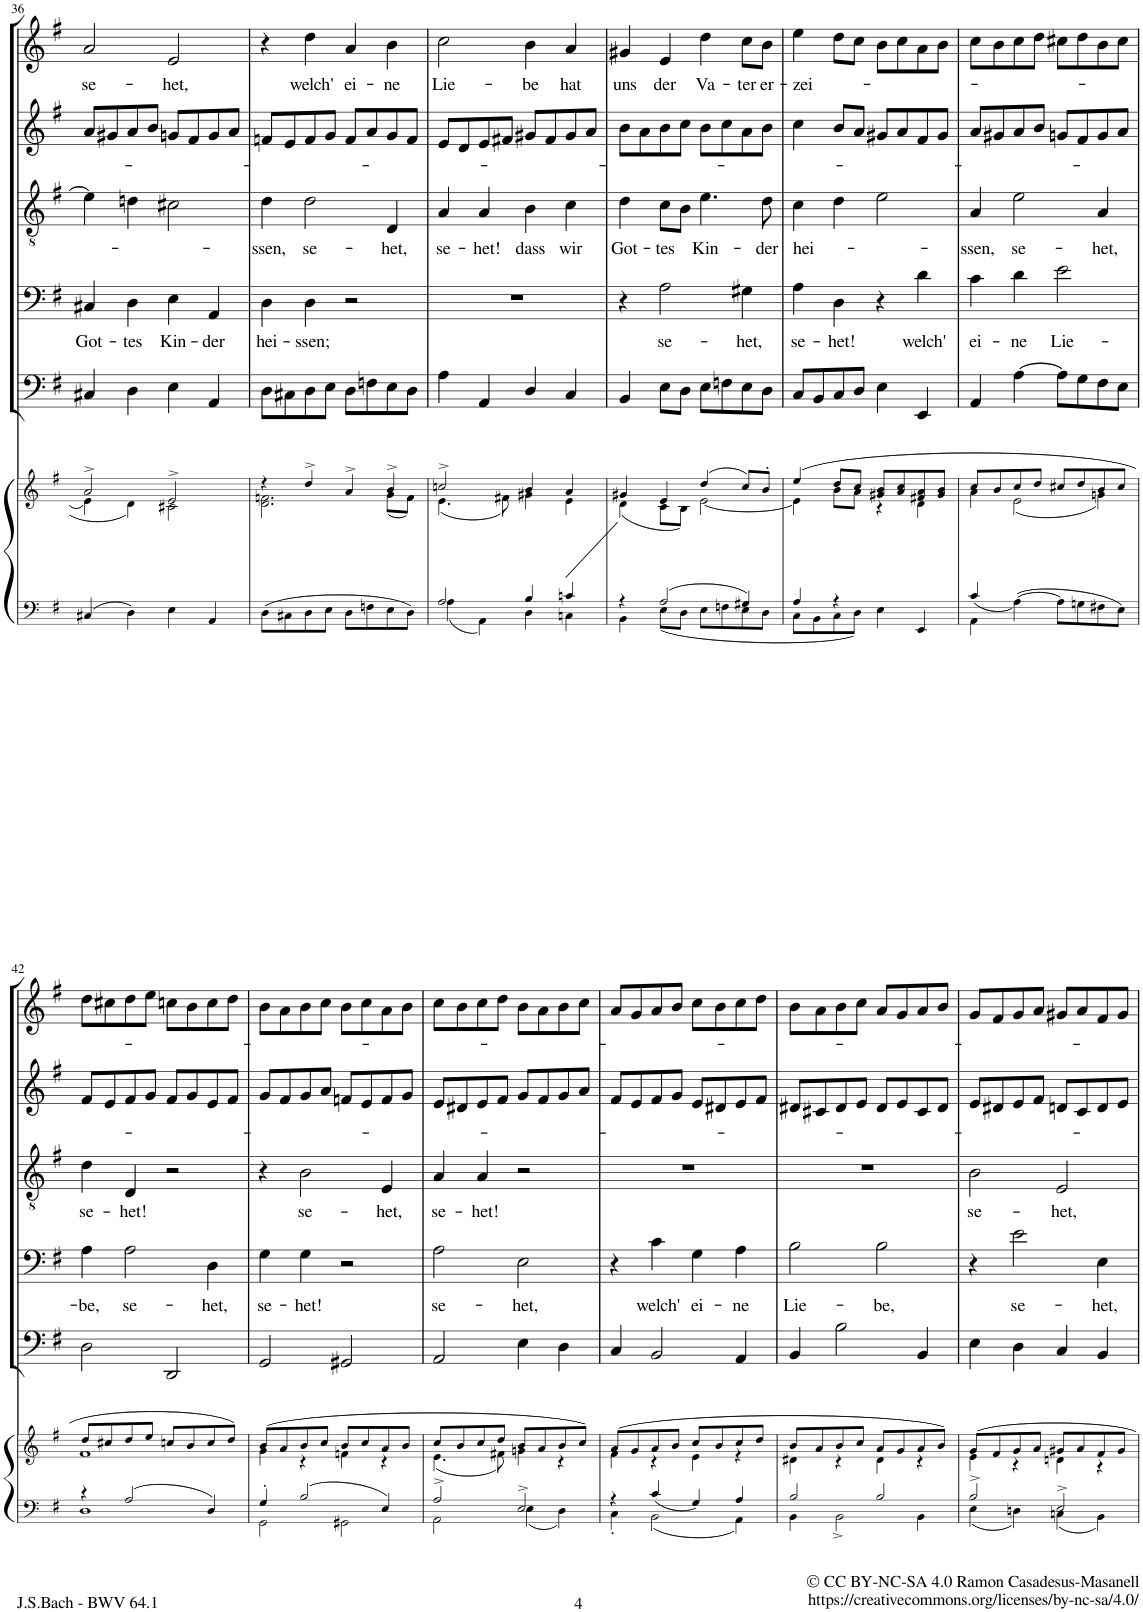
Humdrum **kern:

**kern	**kern	**kern	**kern	**text	**kern	**text	**kern	**kern	**text
*part6	*part6	*part5	*part4	*part4	*part3	*part3	*part2	*part1	*part1
*staff7	*staff6	*staff5	*staff4	*staff4	*staff3	*staff3	*staff2	*staff1	*staff1
*I"Piano reduction	*	*I"Organo e Continuo	*I"Basso. Trombone III. col Basso.	*	*I"Tenore. Viola e Trombone II. col Tenore	*	*I"Alto. Violino II. Trombone I. coll' Alto	*I"Soprano Violino I. Cornetto col Soprano	*
*I'Pno	*	*	*	*	*	*	*	*	*
!!LO:PB:g=z
*clefF4	*clefG2	*clefF4	*clefF4	*	*clefGv2	*	*clefG2	*clefG2	*
*k[f#]	*k[f#]	*k[f#]	*k[f#]	*	*k[f#]	*	*k[f#]	*k[f#]	*
*M4/4	*M4/4	*M4/4	*M4/4	*	*M4/4	*	*M4/4	*M4/4	*
*met(c)	*met(c)	*met(c)	*met(c)	*	*met(c)	*	*met(c)	*met(c)	*
=36	=36	=36	=36	=36	=36	=36	=36	=36	=36
*	*^	*	*	*	*	*	*	*	*
!	!	!	!	!	!LO:LY:b	!	!	!	!	!LO:LY:b
4C#X/	2a^/	4e\]	4C#X/	4C#X/	Got-	4e\]	.	8a/L	2a/	se-
.	.	.	.	.	.	.	.	8g#X/	.	.
!	!	!	!	!	!LO:LY:b	!	!	!	!	!
4D\	.	4d\	4D\	4D\	tes	4dn\	.	8a/	.	.
.	.	.	.	.	.	.	.	8b/J	.	.
!	!	!	!	!	!LO:LY:b	!	!	!	!	!LO:LY:b
4E\	2e^/	2c#X\	4E\	4E\	Kin-	2c#X\	.	8gn/L	2e/	het,
.	.	.	.	.	.	.	.	8f#/	.	.
!	!	!	!	!	!LO:LY:b	!	!	!	!	!
4AA/	.	.	4AA/	4AA/	der	.	.	8g/	.	.
.	.	.	.	.	.	.	.	8a/J	.	.
=37	=37	=37	=37	=37	=37	=37	=37	=37	=37	=37
!	!	!	!	!	!LO:LY:b	!	!LO:LY:b	!	!	!
8D\L	4r	2.d\ 2.fn\	8D\L	4D\	hei-	4d\	ssen,	8fn/L	4r	.
8C#X\	.	.	8C#X\	.	.	.	.	8e/	.	.
!	!	!	!	!	!LO:LY:b	!	!LO:LY:b	!	!	!LO:LY:b
8D\	4dd^/	.	8D\	4D\	ssen;	2d\	se-	8f/	4dd\	welch'
8E\J	.	.	8E\J	.	.	.	.	8g/J	.	.
!	!	!	!	!	!	!	!	!	!	!LO:LY:b
8D\L	4a^/	.	8D\L	2r	.	.	.	8f/L	4a/	ei-
8Fn\	.	.	8Fn\	.	.	.	.	8a/	.	.
!	!	!	!	!	!	!	!LO:LY:b	!	!	!LO:LY:b
8E\	4b^/	(8g\L	8E\	.	.	4D/	het,	8g/	4b\	ne
8D\J	.	8f\J)	8D\J	.	.	.	.	8f/J	.	.
=38	=38	=38	=38	=38	=38	=38	=38	=38	=38	=38
*^	*	*	*	*	*	*	*	*	*	*
!	!	!	!	!	!	!	!	!LO:LY:b	!	!	!LO:LY:b
2A/	4A\	2ccn^/	(4.e\	4A\	1r	.	4A/	se-	8e/L	2cc\	Lie-
.	.	.	.	.	.	.	.	.	8d/	.	.
!	!	!	!	!	!	!	!	!LO:LY:b	!	!	!
.	4AA\	.	.	4AA/	.	.	4A/	het!	8e/	.	.
.	.	.	8f#X\)	.	.	.	.	.	8f#X/J	.	.
!	!	!	!	!	!	!	!	!LO:LY:b	!	!	!LO:LY:b
4B/	4D\	4b/	4g#X\	4D/	.	.	4B\	dass	8g#X/L	4b\	be
.	.	.	.	.	.	.	.	.	8f#/	.	.
!	!	!	!	!	!	!	!	!LO:LY:b	!	!	!LO:LY:b
4cn/	4Cn\	4a/	4e\	4C/	.	.	4c\	wir	8g#/	4a/	hat
.	.	.	.	.	.	.	.	.	8a/J	.	.
=39	=39	=39	=39	=39	=39	=39	=39	=39	=39	=39	=39
!	!	!	!	!	!	!	!	!LO:LY:b	!	!	!LO:LY:b
4r	4BB\	4g#X/	(4d\	4BB/	4r	.	4d\	Got-	8b\L	4g#X/	uns
.	.	.	.	.	.	.	.	.	8a\	.	.
!	!	!	!	!	!	!LO:LY:b	!	!LO:LY:b	!	!	!LO:LY:b
2A/	8E\L	4e/	8c\L	8E\L	2A\	se-	8c\L	tes	8b\	4e/	der
.	8D\J	.	8B\J)	8D\J	.	.	8B\J	.	8cc\J	.	.
!	!	!	!	!	!	!	!	!LO:LY:b	!	!	!LO:LY:b
.	8E\L	(4dd/	[2e\	8E\L	.	.	4.e\	Kin-	8b\L	4dd\	Va-
.	8Fn\	.	.	8Fn\	.	.	.	.	8cc\	.	.
!	!	!	!	!	!	!LO:LY:b	!	!	!	!	!LO:LY:b
4G#X/	8E\	8cc/L)	.	8E\	4G#X\	het,	.	.	8a\	8cc\L	ter
!	!	!	!	!	!	!	!	!LO:LY:b	!	!	!LO:LY:b
.	8D\J	8b'/J	.	8D\J	.	.	8d\	der	8b\J	8b\J	er-
=40	=40	=40	=40	=40	=40	=40	=40	=40	=40	=40	=40
!	!	!	!	!	!	!LO:LY:b	!	!LO:LY:b	!	!	!LO:LY:b
4A/	8C\L	(4ee/	4e\]	8C/L	4A\	se-	4c\	hei-	4cc\	4ee\	zei-
.	8BB\	.	.	8BB/	.	.	.	.	.	.	.
!	!	!	!	!	!	!LO:LY:b	!	!	!	!	!
4r	8C\	8dd/L	8b\L	8C/	4D\	het!	4d\	.	8b/L	8dd\L	.
.	8D\J	8cc/J	8a\J	8D/J	.	.	.	.	8a/J	8cc\J	.
4ryy	4E\	8g#X/ 8b/L	4r	4E\	4r	.	2e\	.	8g#X/L	8b\L	.
.	.	8a/ 8cc/	.	.	.	.	.	.	8a/	8cc\	.
!	!	!	!	!	!	!LO:LY:b	!	!	!	!	!
4EE/	4ryy	8f#X/ 8a/	4d\	4EE/	4d\	welch'	.	.	8f#/	8a\	.
.	.	8g#/ 8b/J	.	.	.	.	.	.	8g#/J	8b\J	.
=41	=41	=41	=41	=41	=41	=41	=41	=41	=41	=41	=41
!	!	!	!	!	!	!LO:LY:b	!	!LO:LY:b	!	!	!
4c/	4AA\	8cc/L	4a\	4AA/	4c\	ei-	4A/	-ssen,	8a/L	8cc\L	.
.	.	8b/	.	.	.	.	.	.	8g#X/	8b\	.
!	!	!	!	!	!	!LO:LY:b	!	!LO:LY:b	!	!	!
[>4A\	4ryy	8cc/	(2e\	[4A\	4d\	ne	2e\	se-	8a/	8cc\	.
.	.	8dd/J	.	.	.	.	.	.	8b/J	8dd\J	.
!	!	!	!	!	!	!LO:LY:b	!	!	!	!	!
8A\L]	2ryy	8cc#X/L	.	8A\L]	2e\	Lie-	.	.	8gn/L	8cc#X\L	.
8Gn\	.	8dd/	.	8G\	.	.	.	.	8f#/	8dd\	.
!	!	!	!	!	!	!	!	!LO:LY:b	!	!	!
8F#X\	.	8b/	4gn\)	8F#\	.	.	4A/	het,	8g/	8b\	.
8E\J	.	8cc#/J	.	8E\J	.	.	.	.	8a/J	8cc#\J	.
!!LO:LB:g=z
=42	=42	=42	=42	=42	=42	=42	=42	=42	=42	=42	=42
!	!	!	!	!	!	!LO:LY:b	!	!LO:LY:b	!	!	!
4r	1D	8dd/L	1f#	2D\	4A\	be,	4d\	se-	8f#/L	8dd\L	.
.	.	8cc#X/	.	.	.	.	.	.	8e/	8cc#X\	.
!	!	!	!	!	!	!LO:LY:b	!	!LO:LY:b	!	!	!
2A/	.	8dd/	.	.	2A\	se-	4D/	het!	8f#/	8dd\	.
.	.	8ee/J	.	.	.	.	.	.	8g/J	8ee\J	.
.	.	8ccn/L	.	2DD/	.	.	2r	.	8f#/L	8ccn\L	.
.	.	8b/	.	.	.	.	.	.	8g/	8b\	.
!	!	!	!	!	!	!LO:LY:b	!	!	!	!	!
4D/	.	8cc/	.	.	4D\	het,	.	.	8e/	8cc\	.
.	.	8dd/J)	.	.	.	.	.	.	8f#/J	8dd\J	.
=43	=43	=43	=43	=43	=43	=43	=43	=43	=43	=43	=43
!	!	!	!	!	!	!LO:LY:b	!	!	!	!	!
4G'/	2GG\	(8b/L	4g\	2GG/	4G\	se-	4r	.	8g/L	8b\L	.
.	.	8a/	.	.	.	.	.	.	8f#/	8a\	.
!	!	!	!	!	!	!LO:LY:b	!	!LO:LY:b	!	!	!
2B/	.	8b/	4r	.	4G\	het!	2B\	se-	8g/	8b\	.
.	.	8cc/J	.	.	.	.	.	.	8a/J	8cc\J	.
.	2GG#X\	8b/L	4fn\	2GG#X/	2r	.	.	.	8fn/L	8b\L	.
.	.	8cc/	.	.	.	.	.	.	8e/	8cc\	.
!	!	!	!	!	!	!	!	!LO:LY:b	!	!	!
4E/	.	8a/	4r	.	.	.	4E/	het,	8f/	8a\	.
.	.	8b/J	.	.	.	.	.	.	8g/J	8b\J	.
=44	=44	=44	=44	=44	=44	=44	=44	=44	=44	=44	=44
!	!	!	!	!	!	!LO:LY:b	!	!LO:LY:b	!	!	!
2A^/	2AA\	8cc/L	(4.e\	2AA/	2A\	se-	4A/	se-	8e/L	8cc\L	.
.	.	8b/	.	.	.	.	.	.	8d#X/	8b\	.
!	!	!	!	!	!	!	!	!LO:LY:b	!	!	!
.	.	8cc/	.	.	.	.	4A/	het!	8e/	8cc\	.
.	.	8dd/J	8f#X\)	.	.	.	.	.	8f#/J	8dd\J	.
!	!	!	!	!	!	!LO:LY:b	!	!	!	!	!
2E^/	4E\	8b/L	4gn\	4E\	2E\	het,	2r	.	8g/L	8b\L	.
.	.	8a/	.	.	.	.	.	.	8f#/	8a\	.
.	4D\	8b/	4r	4D\	.	.	.	.	8g/	8b\	.
.	.	8cc/J)	.	.	.	.	.	.	8a/J	8cc\J	.
=45	=45	=45	=45	=45	=45	=45	=45	=45	=45	=45	=45
4r	4C'\	(8a/L	4f#\	4C/	4r	.	1r	.	8f#/L	8a/L	.
.	.	8g/	.	.	.	.	.	.	8e/	8g/	.
!	!	!	!	!	!	!LO:LY:b	!	!	!	!	!
4c/	2BB\	8a/	4r	2BB/	4c\	welch'	.	.	8f#/	8a/	.
.	.	8b/J	.	.	.	.	.	.	8g/J	8b/J	.
!	!	!	!	!	!	!LO:LY:b	!	!	!	!	!
4G/	.	8cc/L	4e\	.	4G\	ei-	.	.	8e/L	8cc\L	.
.	.	8b/	.	.	.	.	.	.	8d#X/	8b\	.
!	!	!	!	!	!	!LO:LY:b	!	!	!	!	!
4A/	4AA\	8cc/	4r	4AA/	4A\	ne	.	.	8e/	8cc\	.
.	.	8dd/J	.	.	.	.	.	.	8f#/J	8dd\J	.
=46	=46	=46	=46	=46	=46	=46	=46	=46	=46	=46	=46
!	!	!	!	!	!	!LO:LY:b	!	!	!	!	!
2B/	4BB\	8b/L	4d#X\	4BB/	2B\	Lie-	1r	.	8d#X/L	8b\L	.
.	.	8a/	.	.	.	.	.	.	8c#X/	8a\	.
.	2BB^\	8b/	4r	2B\	.	.	.	.	8d#/	8b\	.
.	.	8cc/J	.	.	.	.	.	.	8e/J	8cc\J	.
!	!	!	!	!	!	!LO:LY:b	!	!	!	!	!
2B/	.	8a/L	4d#\	.	2B\	be,	.	.	8d#/L	8a/L	.
.	.	8g/	.	.	.	.	.	.	8e/	8g/	.
.	4BB\	8a/	4r	4BB/	.	.	.	.	8c#/	8a/	.
.	.	8b/J)	.	.	.	.	.	.	8d#/J	8b/J	.
=47	=47	=47	=47	=47	=47	=47	=47	=47	=47	=47	=47
!	!	!	!	!	!	!	!	!LO:LY:b	!	!	!
2B^/	4E\	8g/L	4e\	4E\	4r	.	2B\	se-	8e/L	8g/L	.
.	.	8f#/	.	.	.	.	.	.	8d#X/	8f#/	.
!	!	!	!	!	!	!LO:LY:b	!	!	!	!	!
.	4Dn\	8g/	4r	4D\	2e\	se-	.	.	8e/	8g/	.
.	.	8a/J	.	.	.	.	.	.	8f#/J	8a/J	.
!	!	!	!	!	!	!	!	!LO:LY:b	!	!	!
2E^/	4Cn\	8g#X/L	4dn\	4C/	.	.	2E/	het,	8dn/L	8g#X/L	.
.	.	8a/	.	.	.	.	.	.	8c/	8a/	.
!	!	!	!	!	!	!LO:LY:b	!	!	!	!	!
.	4BB\	8f#/	4r	4BB/	4E\	het,	.	.	8d/	8f#/	.
.	.	8g#/J	.	.	.	.	.	.	8e/J	8g#/J	.
*v	*v	*	*	*	*	*	*	*	*	*	*
*	*v	*v	*	*	*	*	*	*	*	*
=	=	=	=	=	=	=	=	=	=
*-	*-	*-	*-	*-	*-	*-	*-	*-	*-
